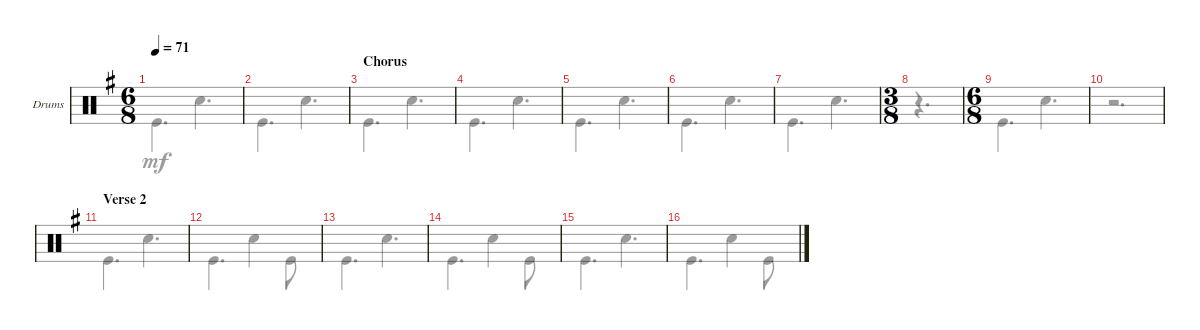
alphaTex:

\defaultSystemsLayout 4
\bracketExtendMode groupsimilarinstruments
\firstSystemTrackNameOrientation horizontal
\otherSystemsTrackNameOrientation horizontal
\chordDiagramsInScore
\track ("Drumkit" "Drums") {instrument percussion}
\staff {score}
\articulation defaults
\voice
\ts (6 8)
\tempo 71
\clef neutral
\ks eminor
|
|
\section ("" "Chorus")
|
|
|
|
|
\ts (3 8)
|
\ts (6 8)
|
|
\section ("" "Verse 2")
|
|
|
|
|
\voice
\clef neutral
\ks eminor "Kick (hit)".4{d dy mf} "Snare (hit) 2".4{d}
|
"Kick (hit)".4{d} "Snare (hit) 2".4{d} |
"Kick (hit)".4{d} "Snare (hit) 2".4{d} |
"Kick (hit)".4{d} "Snare (hit) 2".4{d} |
"Kick (hit)".4{d} "Snare (hit) 2".4{d} |
"Kick (hit)".4{d} "Snare (hit) 2".4{d} |
"Kick (hit)".4{d} "Snare (hit) 2".4{d} |
r.4{d} |
"Kick (hit)".4{d} "Snare (hit) 2".4{d} |
r.2{d} |
"Kick (hit)".4{d} "Snare (hit) 2".4{d} |
"Kick (hit)".4{d} "Snare (hit) 2".4 "Kick (hit)".8 |
"Kick (hit)".4{d} "Snare (hit) 2".4{d} |
"Kick (hit)".4{d} "Snare (hit) 2".4 "Kick (hit)".8 |
"Kick (hit)".4{d} "Snare (hit) 2".4{d} |
"Kick (hit)".4{d} "Snare (hit) 2".4 "Kick (hit)".8
